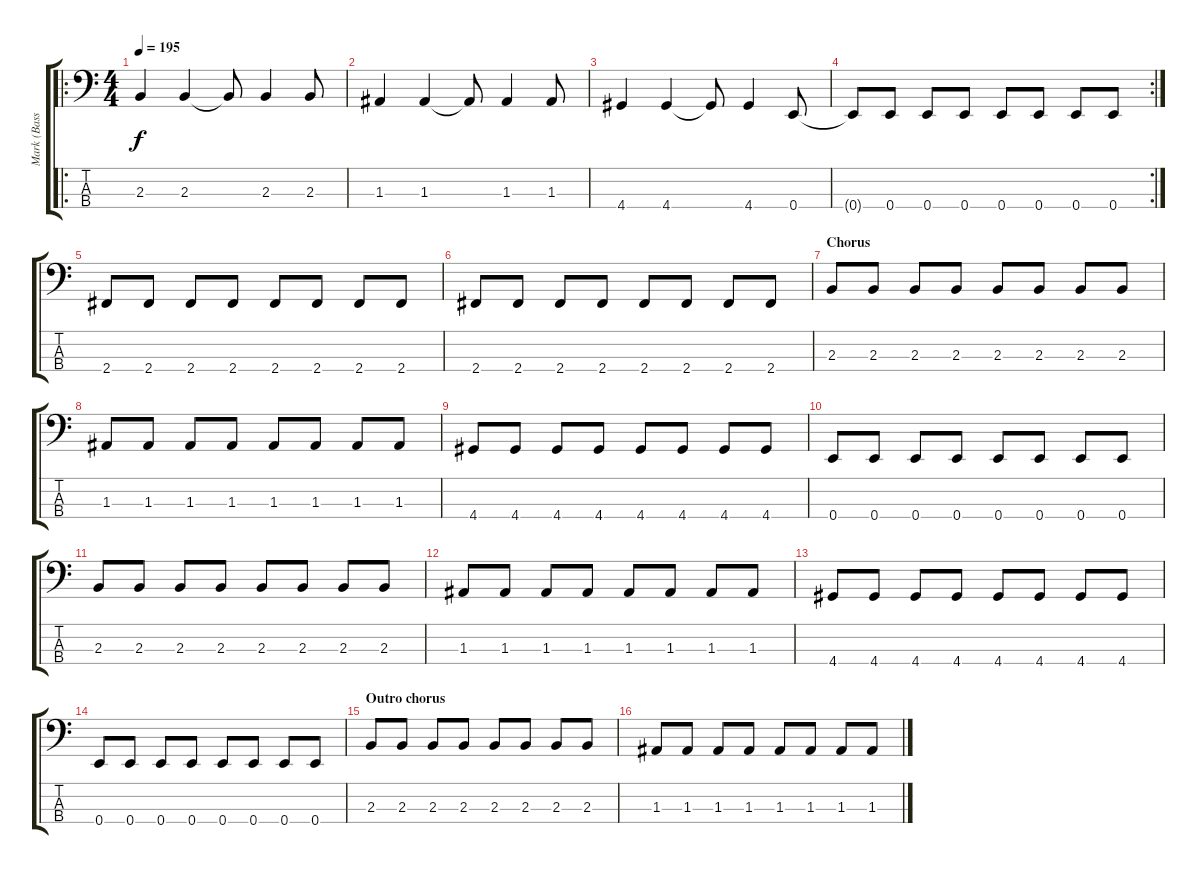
\track ("Mark (Bass)" "Mark (Bass") {instrument electricbasspick}
\staff {score tabs}
\tuning (G2 D2 A1 E1) {hide}
\ro
\ts (4 4)
\tempo 195
\clef f4
\ks c
2.3.4{dy f} 2.3.4 2.3{t}.8 2.3.4 2.3.8 |
1.3.4 1.3.4 1.3{t}.8 1.3.4 1.3.8 |
4.4.4 4.4.4 4.4{t}.8 4.4.4 0.4.8 |
\rc 2
0.4{t}.8 0.4.8 0.4.8 0.4.8 0.4.8 0.4.8 0.4.8 0.4.8 |
2.4.8 2.4.8 2.4.8 2.4.8 2.4.8 2.4.8 2.4.8 2.4.8 |
2.4.8 2.4.8 2.4.8 2.4.8 2.4.8 2.4.8 2.4.8 2.4.8 |
\section ("" "Chorus")
2.3.8 2.3.8 2.3.8 2.3.8 2.3.8 2.3.8 2.3.8 2.3.8 |
1.3.8 1.3.8 1.3.8 1.3.8 1.3.8 1.3.8 1.3.8 1.3.8 |
4.4.8 4.4.8 4.4.8 4.4.8 4.4.8 4.4.8 4.4.8 4.4.8 |
0.4.8 0.4.8 0.4.8 0.4.8 0.4.8 0.4.8 0.4.8 0.4.8 |
2.3.8 2.3.8 2.3.8 2.3.8 2.3.8 2.3.8 2.3.8 2.3.8 |
1.3.8 1.3.8 1.3.8 1.3.8 1.3.8 1.3.8 1.3.8 1.3.8 |
4.4.8 4.4.8 4.4.8 4.4.8 4.4.8 4.4.8 4.4.8 4.4.8 |
0.4.8 0.4.8 0.4.8 0.4.8 0.4.8 0.4.8 0.4.8 0.4.8 |
\section ("" "Outro chorus")
2.3.8 2.3.8 2.3.8 2.3.8 2.3.8 2.3.8 2.3.8 2.3.8 |
1.3.8 1.3.8 1.3.8 1.3.8 1.3.8 1.3.8 1.3.8 1.3.8
